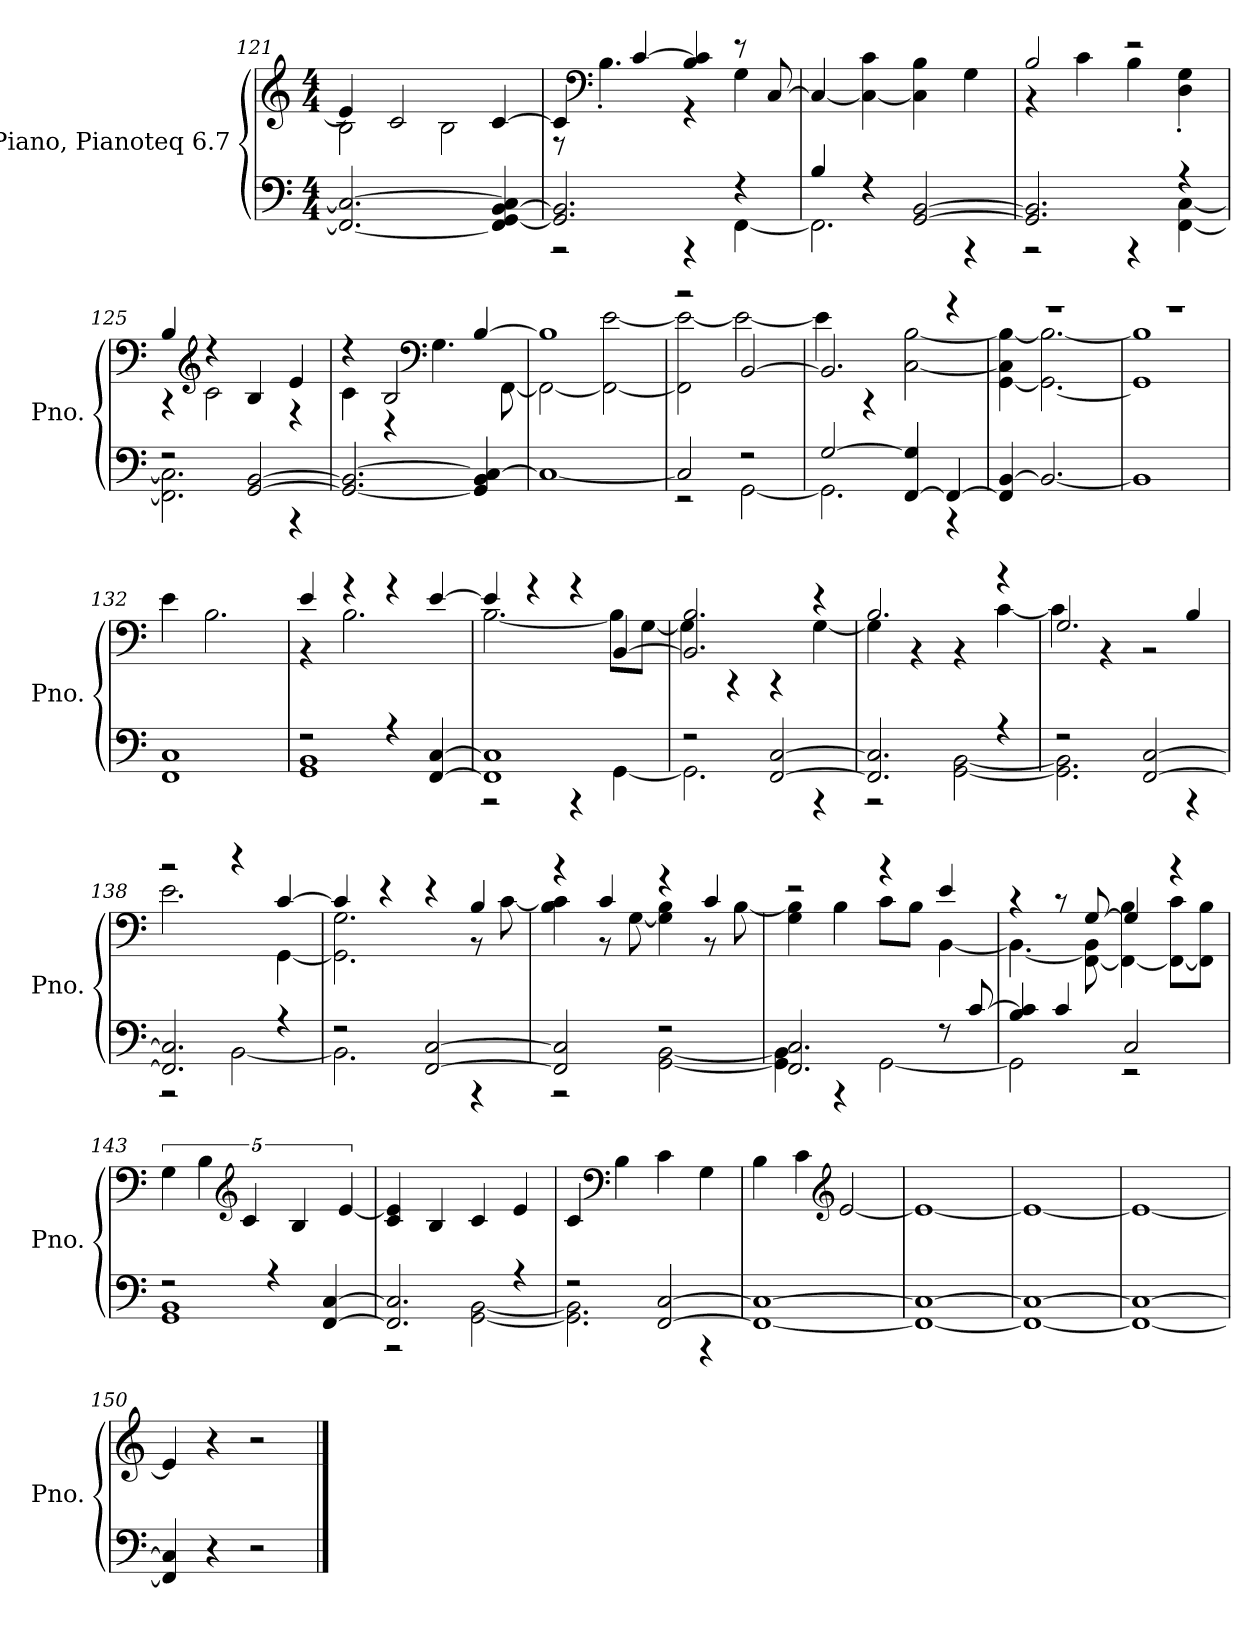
**kern	**kern
*part1	*part1
*staff2	*staff1
*I"Piano, Pianoteq 6.7	*
*I'Pno.	*
*clefF4	*clefG2
*k[]	*k[]
*M4/4	*M4/4
=121	=121
*	*^
2.FF/_ 2.C/_	4e/]	2B\
.	2c/	.
.	.	2B\
4FF/] [4GG/ [4BB/ 4C/]	[4c/	.
!!LO:LB:g=z	!!
=122	=122	=122
*^	*	*
2.GG/] 2.BB/]	2r	4c/]	8r
*	*	*clefF4	*
.	.	.	4.B'\
.	.	[4c/	.
.	4r	4B/ 4c/]	4r
4r	[4FF\	8r	4G\
.	.	[8C/	.
*	*	*v	*v
=123	=123	=123
4B/	2.FF\]	4C/_
4r	.	4C\_ 4c\
[2GG/ [2BB/	.	4C\] 4B\
.	4r	4G\
=124	=124	=124
*	*	*^
2.GG/] 2.BB/]	2r	2B/	4r
.	.	.	4c\
.	4r	2r	4B\
4r	[4FF\ [4C\	.	4D\' 4G\'
=125	=125	=125	=125
2r	2.FF\] 2.C\]	4B/	4r
*	*	*clefG2	*
.	.	4r	2c\
[2GG/ [2BB/	.	4B/	.
.	4r	4e/	4r
*v	*v	*	*
=126	=126	=126
2.GG/_ 2.BB/_	4r	4c\
.	2B/	4r
*	*clefF4	*
.	.	4.G\
4GG/] 4BB/] [4C/	[4B/	.
.	.	[8FF\
=127	=127	=127
1C_	1B]	2FF\_
.	.	2FF\_ [2e\
=128	=128	=128
*^	*	*
2C/]	2r	2r	2FF\] 2e\_
2r	[2GG\	[2BB/	2e\_
!!LO:PB:g=z	!!
=129	=129	=129	=129
[2G/	2.GG\]	2.BB/]	4e\]
.	.	.	4r
[4FF/ 4G/]	.	.	[2C\ [2B\
4FF/_	4r	4r	.
*v	*v	*	*
=130	=130	=130
4FF/] [4BB/	1r	[4GG\ 4C\] 4B\_
2.BB/_	.	2.GG\_ 2.B\_
=131	=131	=131
1BB]	1r	1GG] 1B]
*	*v	*v
=132	=132
1FF 1C	4e\
.	2.B\
=133	=133
*^	*^
2r	1GG 1BB	4e/	4r
.	.	4r	2.B\
4r	.	4r	.
[4FF/ [4C/	.	[4e/	.
=134	=134	=134	=134
1FF] 1C]	2r	4e/]	[2.B\
.	.	4r	.
.	4r	4r	.
.	[4GG\	[4BB/	8B\L]
.	.	.	[8G\J
=135	=135	=135	=135
2r	2.GG\]	2.BB/] 2.B/	4G\]
.	.	.	4r
[2FF/ [2C/	.	.	4r
.	4r	4r	[4G\
=136	=136	=136	=136
2.FF/] 2.C/]	2r	2.B/	4G\]
.	.	.	4r
.	[2GG\ [2BB\	.	4r
4r	.	4r	[4c\
=137	=137	=137	=137
2r	2.GG\] 2.BB\]	2.G/	4c\]
.	.	.	4r
[2FF/ [2C/	.	.	2r
.	4r	4B/	.
=138	=138	=138	=138
2.FF/] 2.C/]	2r	2r	2.e\
.	[2BB\	4r	.
4r	.	[4c/	[4GG\
!!LO:LB:g=z	!!
=139	=139	=139	=139
2r	2.BB\]	4c/]	2.GG\] 2.G\
.	.	4r	.
[2FF/ [2C/	.	4r	.
.	4r	4B/	8r
.	.	.	[8c\
=140	=140	=140	=140
2FF/] 2C/]	2r	4r	4B\ 4c\]
.	.	4c/	8r
.	.	.	[8G\
2r	[2GG\ [2BB\	4r	4G\] 4B\
.	.	4c/	8r
.	.	.	[8B\
=141	=141	=141	=141
2.FF/ 2.C/	4GG\] 4BB\]	2r	4G\ 4B\]
.	4r	.	4B\
.	[2GG\	4r	8c\L
.	.	.	8B\J
8r	.	4e/	[4BB\
[8c/	.	.	.
=142	=142	=142	=142
4B/ 4c/]	2GG\]	4r	4.BB\_
4c/	.	8r	.
.	.	[8G/	[8FF\ 8BB\]
2C/	2r	4G/]	4FF\_ 4B\
.	.	4r	8FF\_ 8c\L
.	.	.	8FF\] 8B\J
*	*	*v	*v
=143	=143	=143
2r	1GG 1BB	5G\
.	.	5B\
*	*	*clefG2
.	.	5c/
4r	.	.
.	.	5B/
[4FF/ [4C/	.	.
.	.	[5e/
!!LO:LB:g=z
=144	=144	=144
2.FF/] 2.C/]	2r	4c/ 4e/]
.	.	4B/
.	[2GG\ [2BB\	4c/
4r	.	4e/
=145	=145	=145
2r	2.GG\] 2.BB\]	4c/
*	*	*clefF4
.	.	4B\
[2FF/ [2C/	.	4c\
.	4r	4G\
*v	*v	*
=146	=146
1FF_ 1C_	4B\
.	4c\
*	*clefG2
.	[2e/
=147	=147
1FF_ 1C_	1e_
=148	=148
1FF_ 1C_	1e_
=149	=149
1FF_ 1C_	1e_
=150	=150
4FF/] 4C/]	4e/]
4r	4r
2r	2r
==	==
*-	*-
